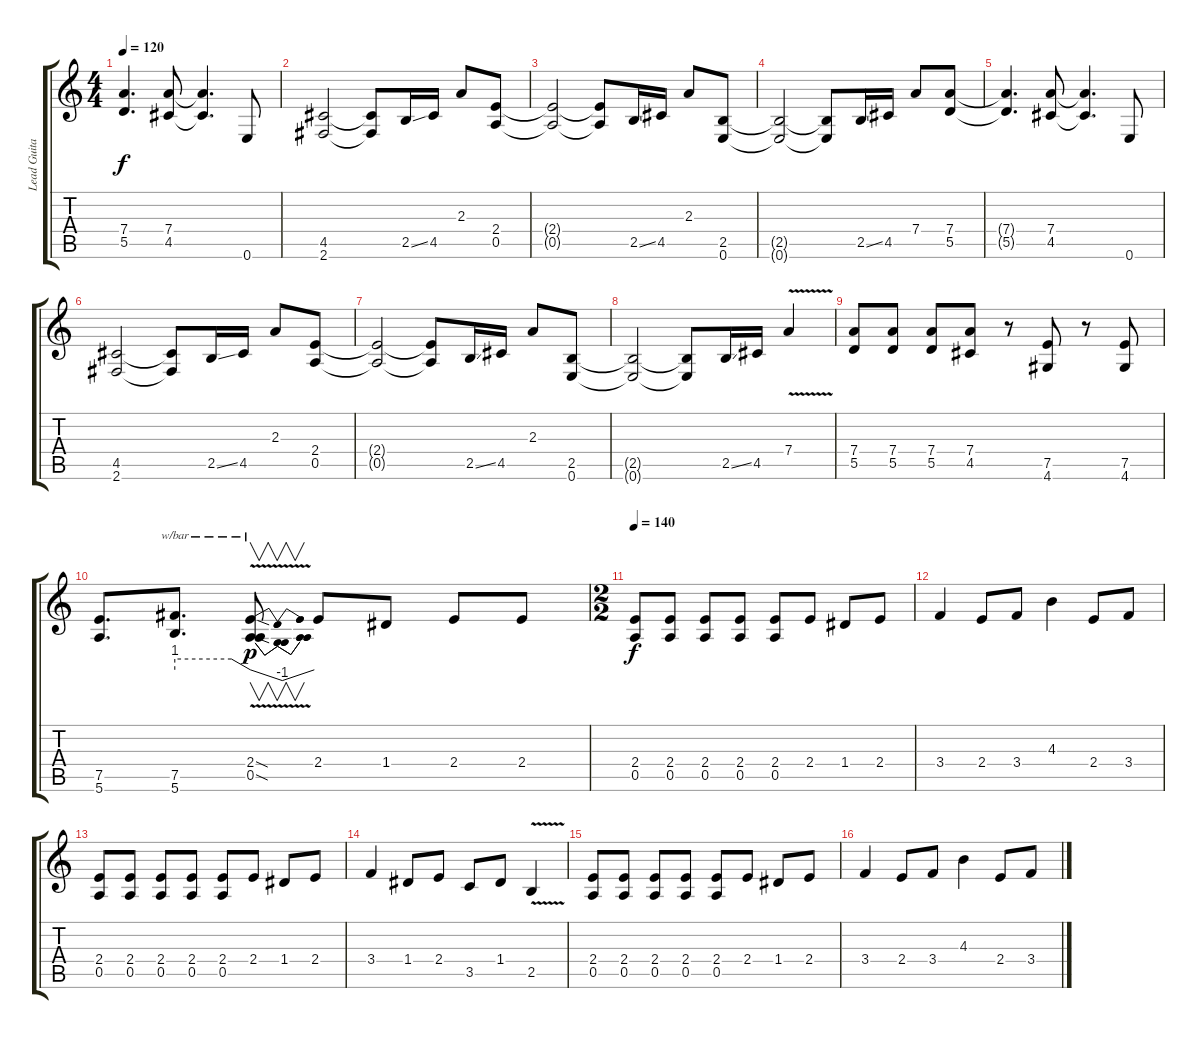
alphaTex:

\track ("Lead Guitarist(Aashik)" "Lead Guita") {instrument distortionguitar}
\staff {score tabs}
\tuning (E4 B3 G3 D3 A2 E2) {hide}
\ts (4 4)
\tempo 120
\clef g2
\ks c
(7.4{t} 5.5{t}).4{d dy f} (7.4 4.5).8 (7.4{t} 4.5{t}).4{d} 0.6.8 |
(4.5 2.6).2 (4.5{t} 2.6{t}).8 2.5{ss}.16 4.5.16 2.3.8 (2.4 0.5).8 |
(2.4{t} 0.5{t}).2 (2.4{t} 0.5{t}).8 2.5{ss}.16 4.5.16 2.3.8 (2.5 0.6).8 |
(2.5{t} 0.6{t}).2 (2.5{t} 0.6{t}).8 2.5{ss}.16 4.5.16 7.4.8 (7.4 5.5).8 |
(7.4{t} 5.5{t}).4{d} (7.4 4.5).8 (7.4{t} 4.5{t}).4{d} 0.6.8 |
(4.5 2.6).2 (4.5{t} 2.6{t}).8 2.5{ss}.16 4.5.16 2.3.8 (2.4 0.5).8 |
(2.4{t} 0.5{t}).2 (2.4{t} 0.5{t}).8 2.5{ss}.16 4.5.16 2.3.8 (2.5 0.6).8 |
(2.5{t} 0.6{t}).2 (2.5{t} 0.6{t}).8 2.5{ss}.16 4.5.16 7.4{v}.4 |
(7.4 5.5).8 (7.4 5.5).8 (7.4 5.5).8 (7.4 4.5).8 r.8 (7.5 4.6).8 r.8 (7.5 4.6).8 |
(7.5 5.6).8{d} (7.5 5.6).8{d tbe (custom default 0 4 45 4 60 0)} (2.4{sod} 0.5{v sod} 5.6{t}).8{v tbe (dip default 0 0 30 -4 60 0) dy p} 2.4.8 1.4.8 2.4.8 2.4.8 |
\ts (2 2)
\tempo 140
(2.4 0.5).8{dy f} (2.4 0.5).8 (2.4 0.5).8 (2.4 0.5).8 (2.4 0.5).8 2.4.8 1.4.8 2.4.8 |
3.4.4 2.4.8 3.4.8 4.3.4 2.4.8 3.4.8 |
(2.4 0.5).8 (2.4 0.5).8 (2.4 0.5).8 (2.4 0.5).8 (2.4 0.5).8 2.4.8 1.4.8 2.4.8 |
3.4.4 1.4.8 2.4.8 3.5.8 1.4.8 2.5{v}.4 |
(2.4 0.5).8 (2.4 0.5).8 (2.4 0.5).8 (2.4 0.5).8 (2.4 0.5).8 2.4.8 1.4.8 2.4.8 |
3.4.4 2.4.8 3.4.8 4.3.4 2.4.8 3.4.8
